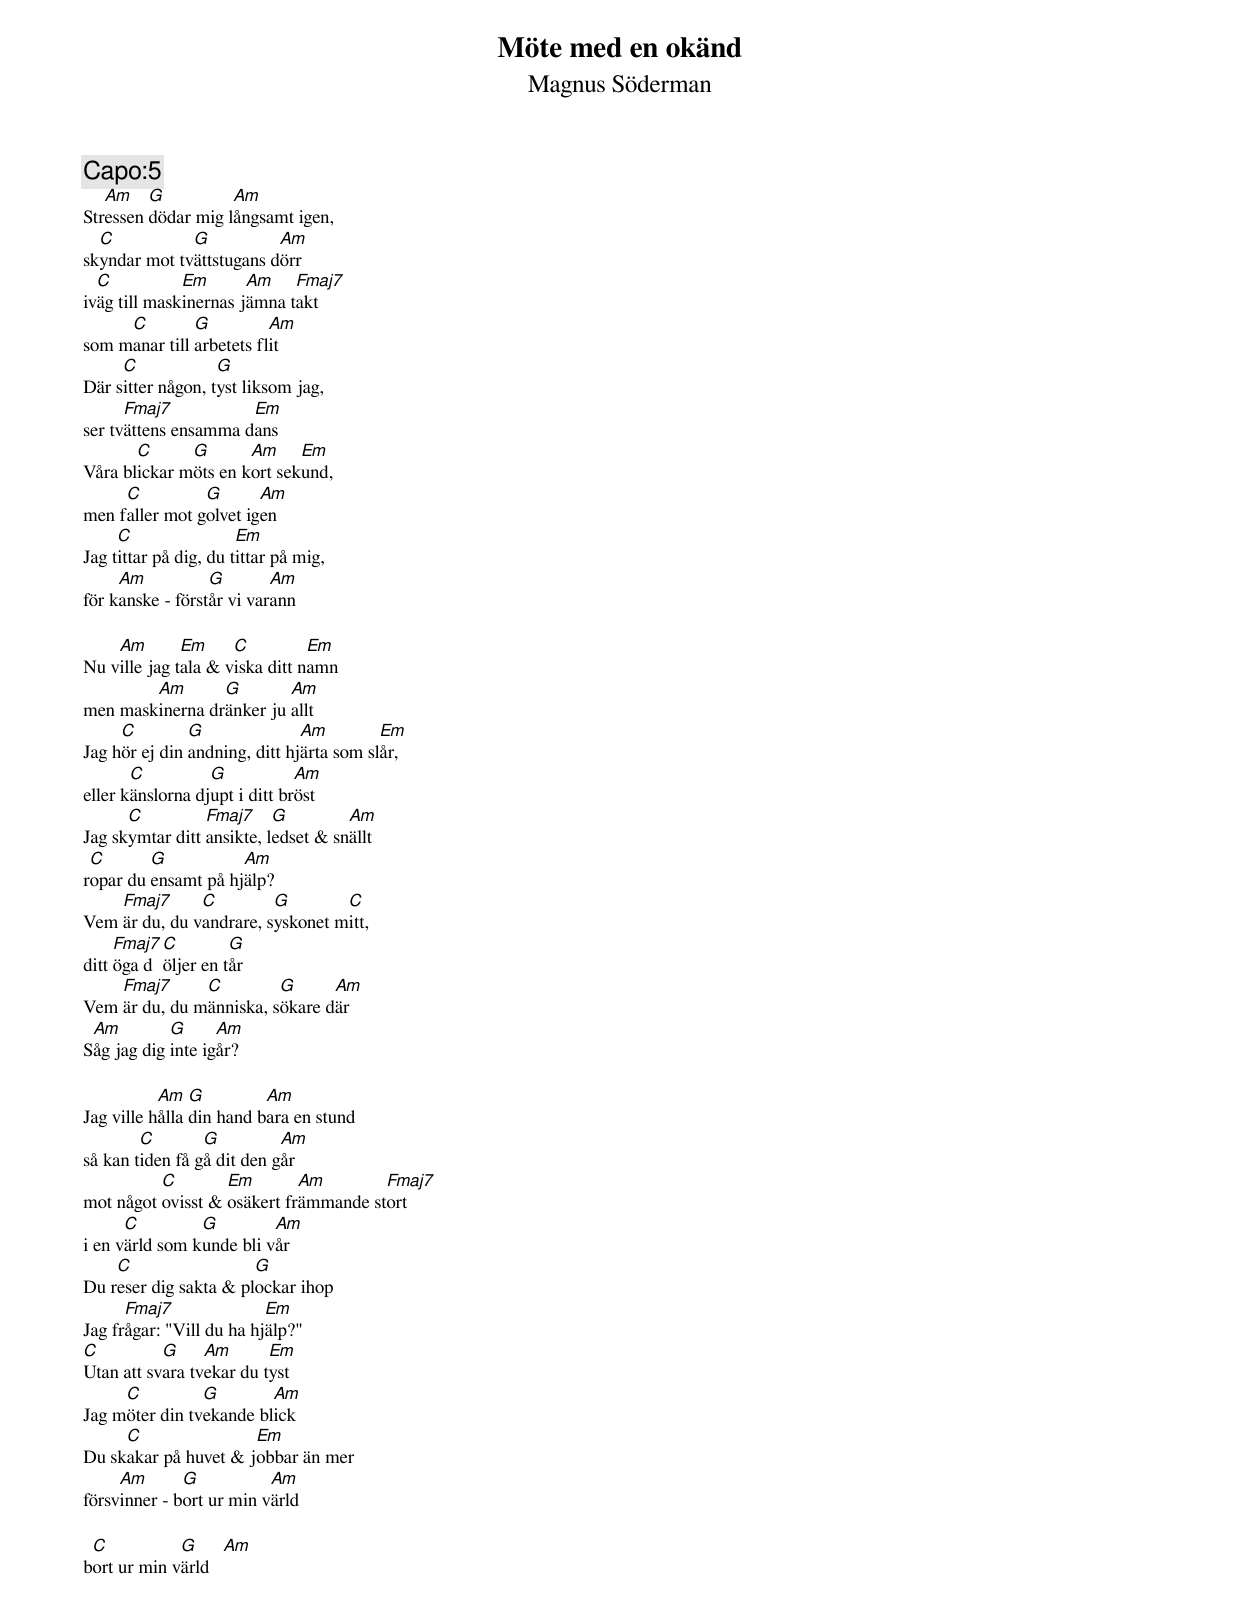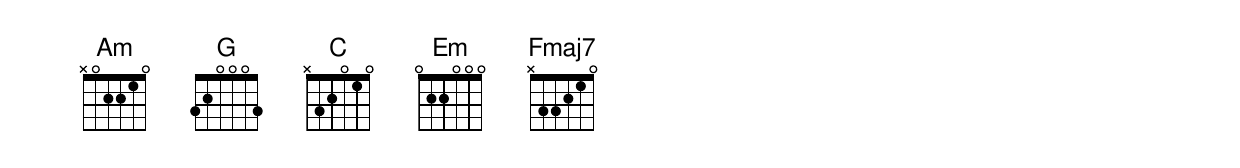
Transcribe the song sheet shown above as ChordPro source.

{t:Möte med en okänd}
{st:Magnus Söderman}
{textsize:9}
{chordsize:8}
{c:Capo:5}
Str[Am]essen [G]dödar mig l[Am]ångsamt igen,
sk[C]yndar mot tv[G]ättstugans d[Am]örr
iv[C]äg till mask[Em]inernas j[Am]ämna t[Fmaj7]akt
som m[C]anar till [G]arbetets fl[Am]it
Där s[C]itter någon, t[G]yst liksom jag,
ser tv[Fmaj7]ättens ensamma d[Em]ans
Våra bl[C]ickar m[G]öts en k[Am]ort sek[Em]und,
men f[C]aller mot g[G]olvet ig[Am]en
Jag t[C]ittar på dig, du t[Em]ittar på mig,
för k[Am]anske - först[G]år vi var[Am]ann

Nu v[Am]ille jag t[Em]ala & v[C]iska ditt n[Em]amn
men mask[Am]inerna dr[G]änker ju [Am]allt
Jag h[C]ör ej din [G]andning, ditt hj[Am]ärta som sl[Em]år,
eller k[C]änslorna dj[G]upt i ditt br[Am]öst
Jag sk[C]ymtar ditt [Fmaj7]ansikte, l[G]edset & sn[Am]ällt
r[C]opar du [G]ensamt på hj[Am]älp?
Vem [Fmaj7]är du, du v[C]andrare, s[G]yskonet m[C]itt,
ditt [Fmaj7]öga d[C]öljer en t[G]år
Vem [Fmaj7]är du, du m[C]änniska, s[G]ökare d[Am]är
S[Am]åg jag dig [G]inte ig[Am]år?

Jag ville h[Am]ålla [G]din hand b[Am]ara en stund
så kan t[C]iden få g[G]å dit den g[Am]år
mot något [C]ovisst & [Em]osäkert fr[Am]ämmande st[Fmaj7]ort
i en v[C]ärld som k[G]unde bli v[Am]år
Du r[C]eser dig sakta & pl[G]ockar ihop
Jag fr[Fmaj7]ågar: "Vill du ha hj[Em]älp?"
[C]Utan att sv[G]ara tv[Am]ekar du t[Em]yst
Jag m[C]öter din tv[G]ekande bl[Am]ick
Du sk[C]akar på huvet & j[Em]obbar än mer
försv[Am]inner - b[G]ort ur min v[Am]ärld

b[C]ort ur min v[G]ärld   [Am]
